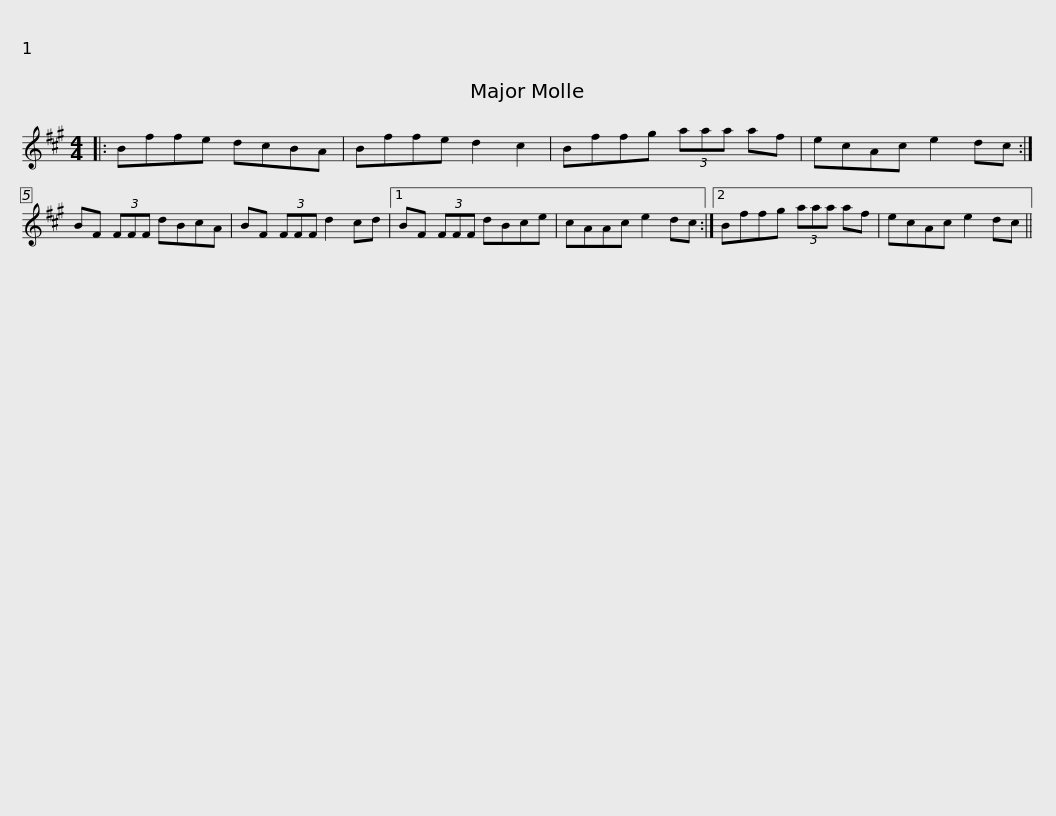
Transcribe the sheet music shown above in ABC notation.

X:1
L:1/8
M:4/4
I:linebreak $
K:A
V:1 treble
V:1
|: Bffe dcBA | Bffe d2 c2 | Bffg (3aaa af | ecAc e2 dc :| BF (3FFF dBcA |$ %5
 BF (3FFF d2 cd |1 BF (3FFF dBce | cAAc e2 dc :|2 Bffg (3aaa af | ecAc e2 dc || %10
